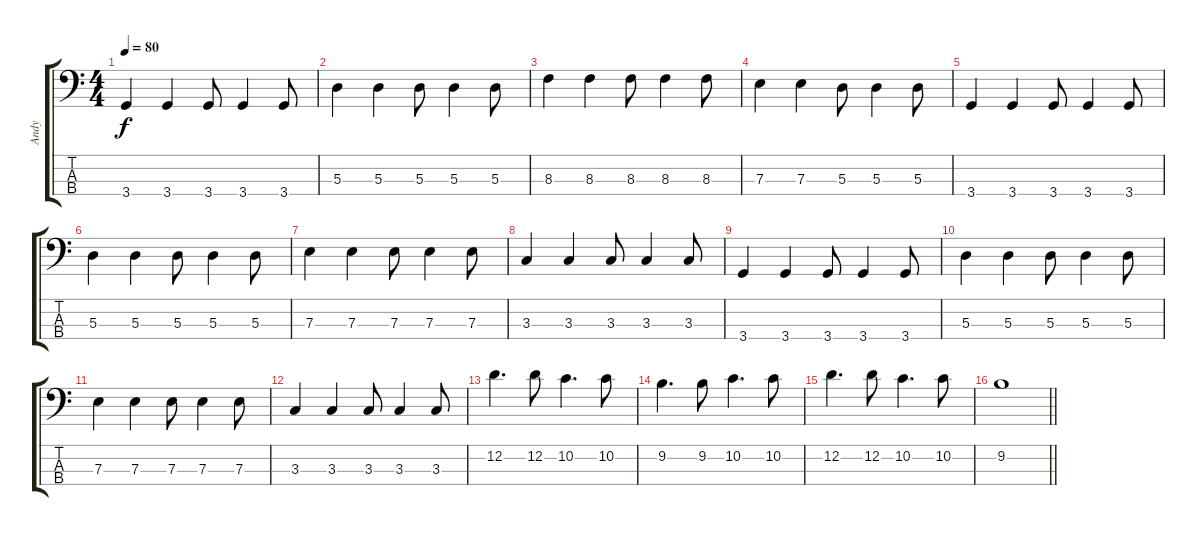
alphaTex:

\track ("Andy" "Andy") {instrument acousticguitarsteel}
\staff {score tabs}
\tuning (G2 D2 A1 E1) {hide}
\ts (4 4)
\tempo 80
\clef f4
\ks c
3.4.4{dy f} 3.4.4 3.4.8 3.4.4 3.4.8 |
5.3.4 5.3.4 5.3.8 5.3.4 5.3.8 |
8.3.4 8.3.4 8.3.8 8.3.4 8.3.8 |
7.3.4 7.3.4 5.3.8 5.3.4 5.3.8 |
3.4.4 3.4.4 3.4.8 3.4.4 3.4.8 |
5.3.4 5.3.4 5.3.8 5.3.4 5.3.8 |
7.3.4 7.3.4 7.3.8 7.3.4 7.3.8 |
3.3.4 3.3.4 3.3.8 3.3.4 3.3.8 |
3.4.4 3.4.4 3.4.8 3.4.4 3.4.8 |
5.3.4 5.3.4 5.3.8 5.3.4 5.3.8 |
7.3.4 7.3.4 7.3.8 7.3.4 7.3.8 |
3.3.4 3.3.4 3.3.8 3.3.4 3.3.8 |
12.2.4{d} 12.2.8 10.2.4{d} 10.2.8 |
9.2.4{d} 9.2.8 10.2.4{d} 10.2.8 |
12.2.4{d} 12.2.8 10.2.4{d} 10.2.8 |
\barLineRight lightlight
9.2.1
